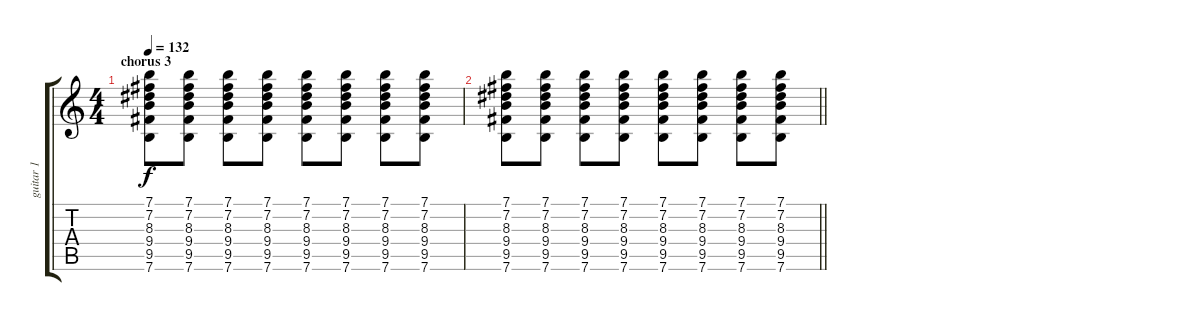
\track ("guitar 1" "guitar 1") {instrument electricguitarjazz}
\staff {score tabs}
\tuning (E4 B3 G3 D3 A2 E2) {hide}
\ts (4 4)
\section ("" "chorus 3")
\tempo 132
\clef g2
\ks c
(7.1 7.2 8.3 9.4 9.5 7.6).8{dy f} (7.1 7.2 8.3 9.4 9.5 7.6).8 (7.1 7.2 8.3 9.4 9.5 7.6).8 (7.1 7.2 8.3 9.4 9.5 7.6).8 (7.1 7.2 8.3 9.4 9.5 7.6).8 (7.1 7.2 8.3 9.4 9.5 7.6).8 (7.1 7.2 8.3 9.4 9.5 7.6).8 (7.1 7.2 8.3 9.4 9.5 7.6).8 |
\barLineRight lightlight
(7.1 7.2 8.3 9.4 9.5 7.6).8 (7.1 7.2 8.3 9.4 9.5 7.6).8 (7.1 7.2 8.3 9.4 9.5 7.6).8 (7.1 7.2 8.3 9.4 9.5 7.6).8 (7.1 7.2 8.3 9.4 9.5 7.6).8 (7.1 7.2 8.3 9.4 9.5 7.6).8 (7.1 7.2 8.3 9.4 9.5 7.6).8 (7.1 7.2 8.3 9.4 9.5 7.6).8
